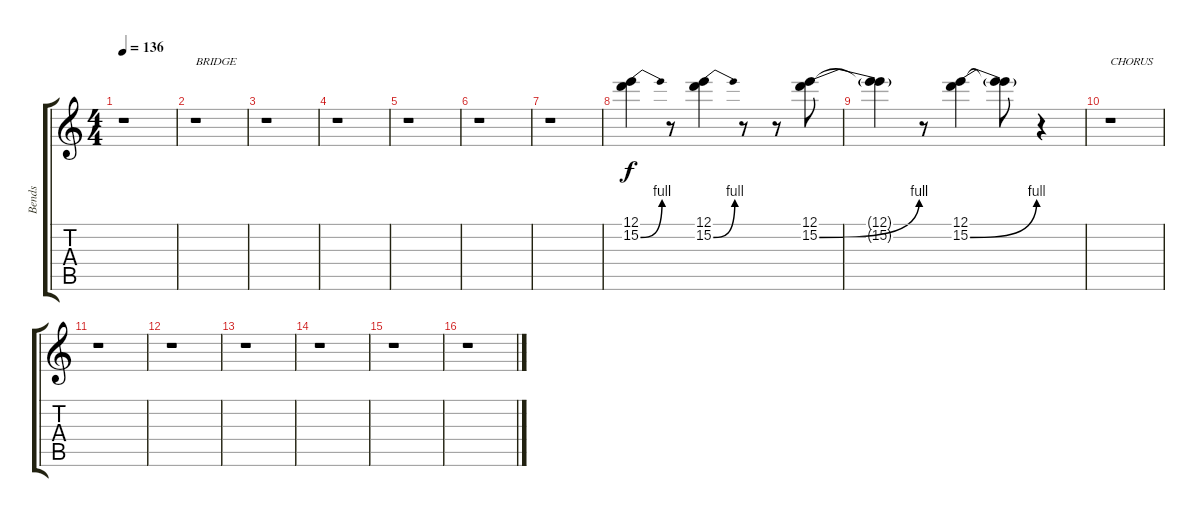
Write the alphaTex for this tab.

\track ("Bends" "Bends") {instrument distortionguitar}
\staff {score tabs}
\tuning (E4 B3 G3 D3 A2 E2) {hide}
\ts (4 4)
\tempo 136
\clef g2
\ks c
r.1{dy f} |
r.1{txt "BRIDGE"} |
r.1 |
r.1 |
r.1 |
r.1 |
r.1 |
(12.1 15.2{be (bend 0 0 60 4)}).4 r.8 (12.1 15.2{be (bend 0 0 60 4)}).4 r.8 r.8 (12.1 15.2{be (bend 0 0 60 4)}).8 |
(12.1{t} 15.2{t}).4 r.8 (12.1 15.2{be (bend 0 0 60 4)}).4 (12.1{t} 15.2{t}).8 r.4 |
r.1{txt "CHORUS"} |
r.1 |
r.1 |
r.1 |
r.1 |
r.1 |
r.1
